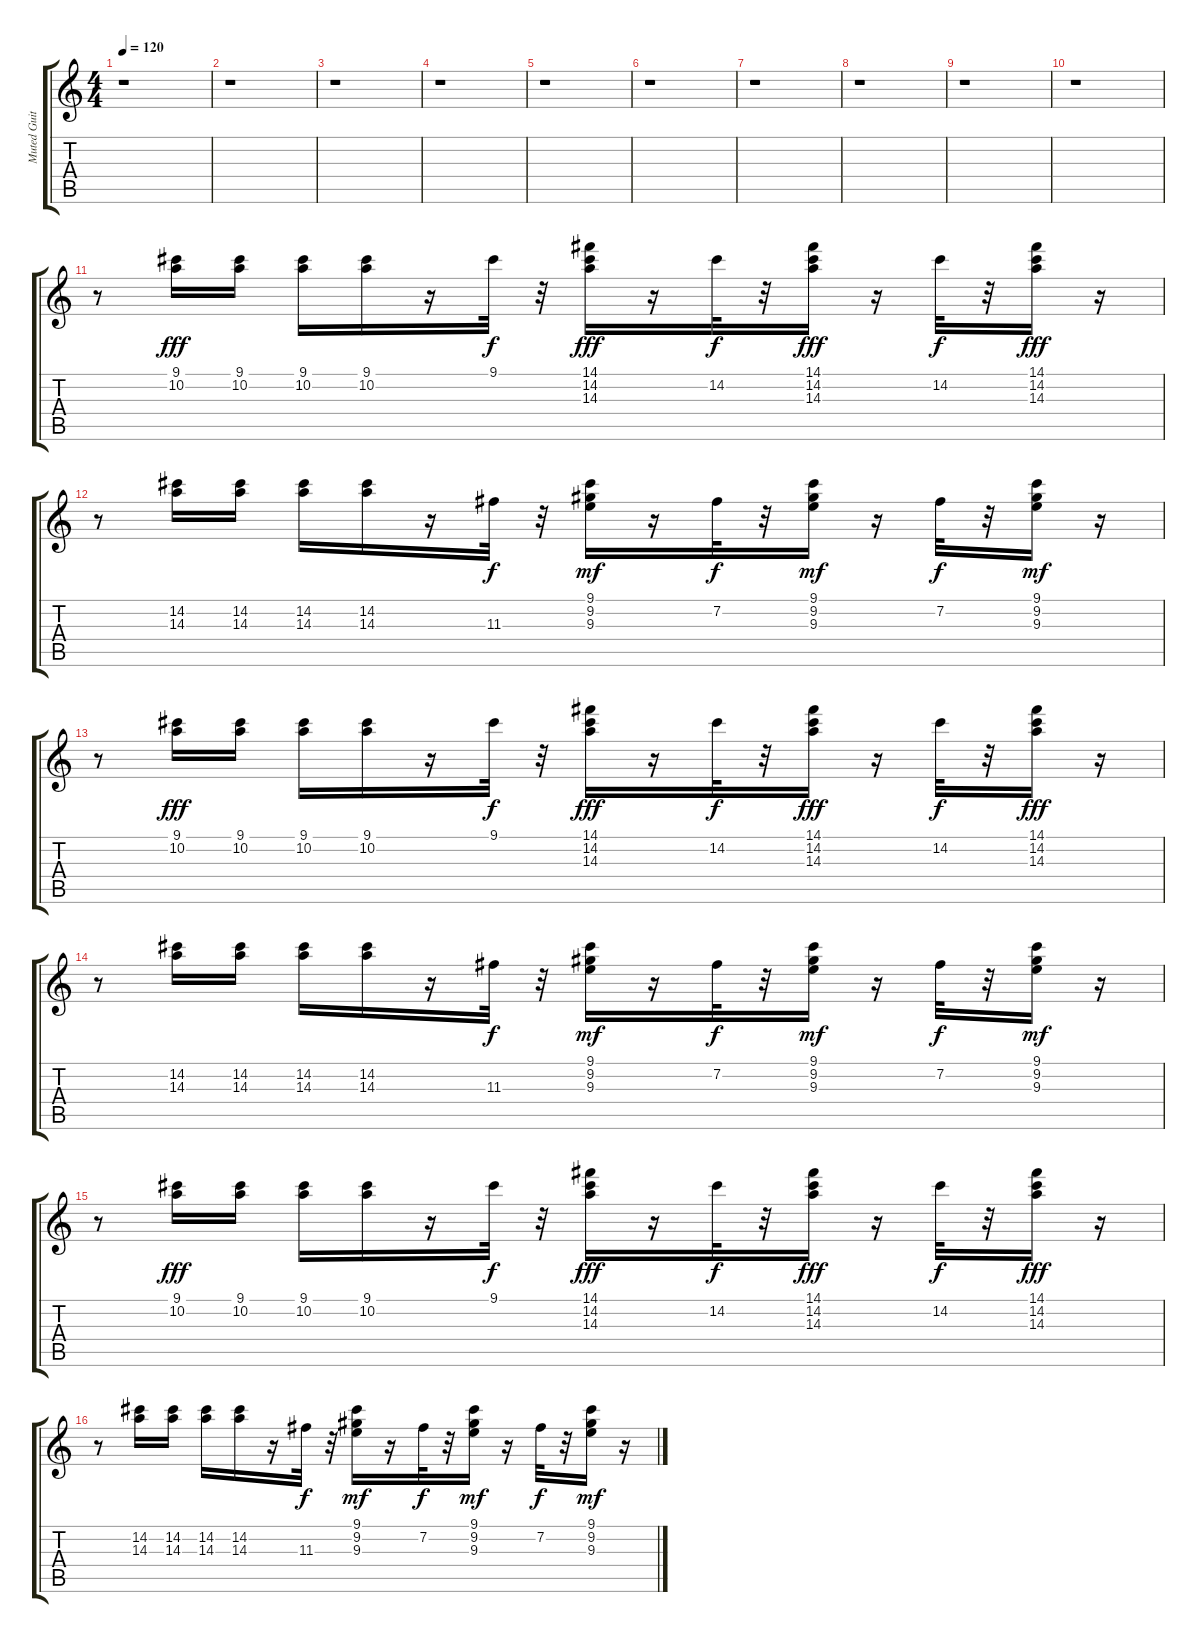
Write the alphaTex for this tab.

\track ("Muted Guitar Jam" "Muted Guit") {instrument electricguitarmuted}
\staff {score tabs}
\tuning (E4 B3 G3 D3 A2 E2) {hide}
\ts (4 4)
\tempo 120
\clef g2
\ks c
r.1{dy mf} |
r.1 |
r.1 |
r.1 |
r.1 |
r.1 |
r.1 |
r.1 |
r.1 |
r.1 |
r.8 (9.1 10.2).16{dy fff} (9.1 10.2).16 (9.1 10.2).16 (9.1 10.2).16 r.16 9.1.32{dy f} r.32 (14.1 14.2 14.3).16{dy fff} r.16 14.2.32{dy f} r.32 (14.1 14.2 14.3).16{dy fff} r.16 14.2.32{dy f} r.32 (14.1 14.2 14.3).16{dy fff} r.16 |
r.8 (14.2 14.3).16 (14.2 14.3).16 (14.2 14.3).16 (14.2 14.3).16 r.16 11.3.32{dy f} r.32 (9.1 9.2 9.3).16{dy mf} r.16 7.2.32{dy f} r.32 (9.1 9.2 9.3).16{dy mf} r.16 7.2.32{dy f} r.32 (9.1 9.2 9.3).16{dy mf} r.16 |
r.8 (9.1 10.2).16{dy fff} (9.1 10.2).16 (9.1 10.2).16 (9.1 10.2).16 r.16 9.1.32{dy f} r.32 (14.1 14.2 14.3).16{dy fff} r.16 14.2.32{dy f} r.32 (14.1 14.2 14.3).16{dy fff} r.16 14.2.32{dy f} r.32 (14.1 14.2 14.3).16{dy fff} r.16 |
r.8 (14.2 14.3).16 (14.2 14.3).16 (14.2 14.3).16 (14.2 14.3).16 r.16 11.3.32{dy f} r.32 (9.1 9.2 9.3).16{dy mf} r.16 7.2.32{dy f} r.32 (9.1 9.2 9.3).16{dy mf} r.16 7.2.32{dy f} r.32 (9.1 9.2 9.3).16{dy mf} r.16 |
r.8 (9.1 10.2).16{dy fff} (9.1 10.2).16 (9.1 10.2).16 (9.1 10.2).16 r.16 9.1.32{dy f} r.32 (14.1 14.2 14.3).16{dy fff} r.16 14.2.32{dy f} r.32 (14.1 14.2 14.3).16{dy fff} r.16 14.2.32{dy f} r.32 (14.1 14.2 14.3).16{dy fff} r.16 |
r.8 (14.2 14.3).16 (14.2 14.3).16 (14.2 14.3).16 (14.2 14.3).16 r.16 11.3.32{dy f} r.32 (9.1 9.2 9.3).16{dy mf} r.16 7.2.32{dy f} r.32 (9.1 9.2 9.3).16{dy mf} r.16 7.2.32{dy f} r.32 (9.1 9.2 9.3).16{dy mf} r.16
